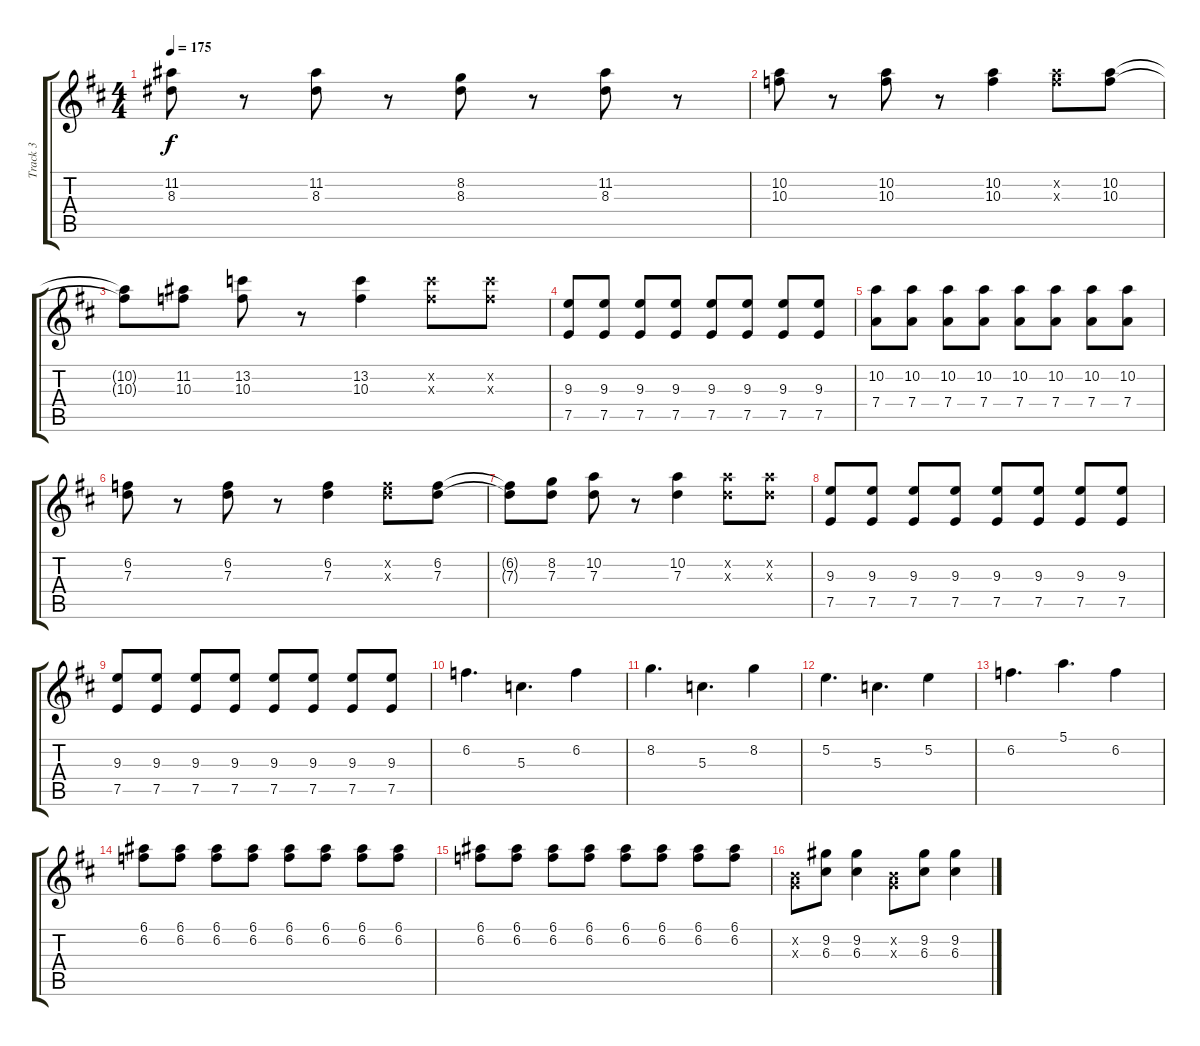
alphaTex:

\track ("Track 3" "Track 3") {instrument distortionguitar}
\staff {score tabs}
\tuning (E4 B3 G3 D3 A2 E2) {hide}
\ts (4 4)
\tempo 175
\clef g2
\ks d
(11.2 8.3).8{dy f} r.8 (11.2 8.3).8 r.8 (8.2 8.3).8 r.8 (11.2 8.3).8 r.8 |
(10.2 10.3).8 r.8 (10.2 10.3).8 r.8 (10.2 10.3).4 (10.2{x} 10.3{x}).8 (10.2 10.3).8 |
(10.2{t} 10.3{t}).8 (11.2 10.3).8 (13.2 10.3).8 r.8 (13.2 10.3).4 (13.2{x} 10.3{x}).8 (13.2{x} 10.3{x}).8 |
(9.3 7.5).8 (9.3 7.5).8 (9.3 7.5).8 (9.3 7.5).8 (9.3 7.5).8 (9.3 7.5).8 (9.3 7.5).8 (9.3 7.5).8 |
(10.2 7.4).8 (10.2 7.4).8 (10.2 7.4).8 (10.2 7.4).8 (10.2 7.4).8 (10.2 7.4).8 (10.2 7.4).8 (10.2 7.4).8 |
(6.2 7.3).8 r.8 (6.2 7.3).8 r.8 (6.2 7.3).4 (6.2{x} 7.3{x}).8 (6.2 7.3).8 |
(6.2{t} 7.3{t}).8 (8.2 7.3).8 (10.2 7.3).8 r.8 (10.2 7.3).4 (10.2{x} 7.3{x}).8 (10.2{x} 7.3{x}).8 |
(9.3 7.5).8 (9.3 7.5).8 (9.3 7.5).8 (9.3 7.5).8 (9.3 7.5).8 (9.3 7.5).8 (9.3 7.5).8 (9.3 7.5).8 |
(9.3 7.5).8 (9.3 7.5).8 (9.3 7.5).8 (9.3 7.5).8 (9.3 7.5).8 (9.3 7.5).8 (9.3 7.5).8 (9.3 7.5).8 |
6.2.4{d} 5.3.4{d} 6.2.4 |
8.2.4{d} 5.3.4{d} 8.2.4 |
5.2.4{d} 5.3.4{d} 5.2.4 |
6.2.4{d} 5.1.4{d} 6.2.4 |
(6.1 6.2).8 (6.1 6.2).8 (6.1 6.2).8 (6.1 6.2).8 (6.1 6.2).8 (6.1 6.2).8 (6.1 6.2).8 (6.1 6.2).8 |
(6.1 6.2).8 (6.1 6.2).8 (6.1 6.2).8 (6.1 6.2).8 (6.1 6.2).8 (6.1 6.2).8 (6.1 6.2).8 (6.1 6.2).8 |
(0.2{x} 0.3{x}).8 (9.2 6.3).8 (9.2 6.3).4 (0.2{x} 0.3{x}).8 (9.2 6.3).8 (9.2 6.3).4
